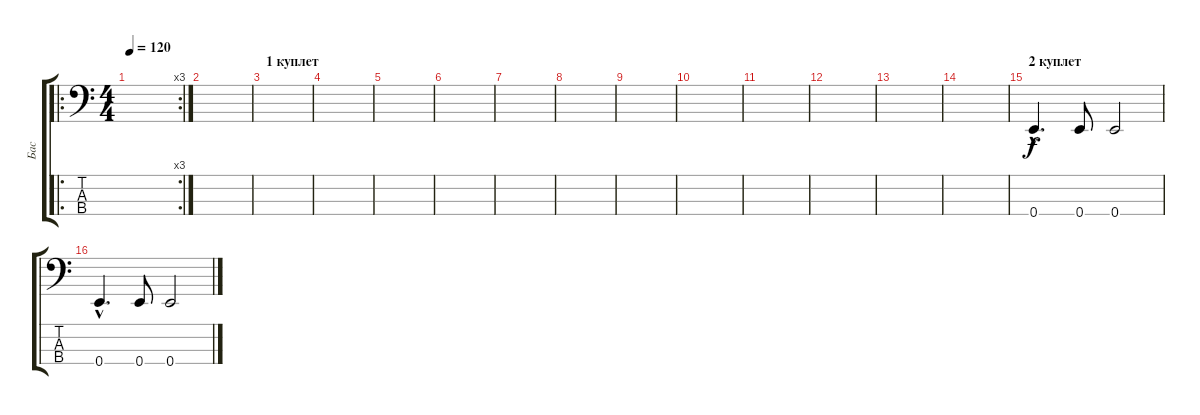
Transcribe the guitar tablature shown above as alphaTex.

\track ("Бас" "Бас") {instrument electricbasspick}
\staff {score tabs}
\tuning (G2 D2 A1 E1) {hide}
\ro
\rc 3
\ts (4 4)
\tempo 120
\clef f4
\ks c
|
|
\section ("" "1 куплет")
|
|
|
|
|
|
|
|
|
|
|
|
\section ("" "2 куплет")
0.4{hac}.4{d} 0.4.8 0.4.2 |
0.4{hac}.4{d} 0.4.8 0.4.2
